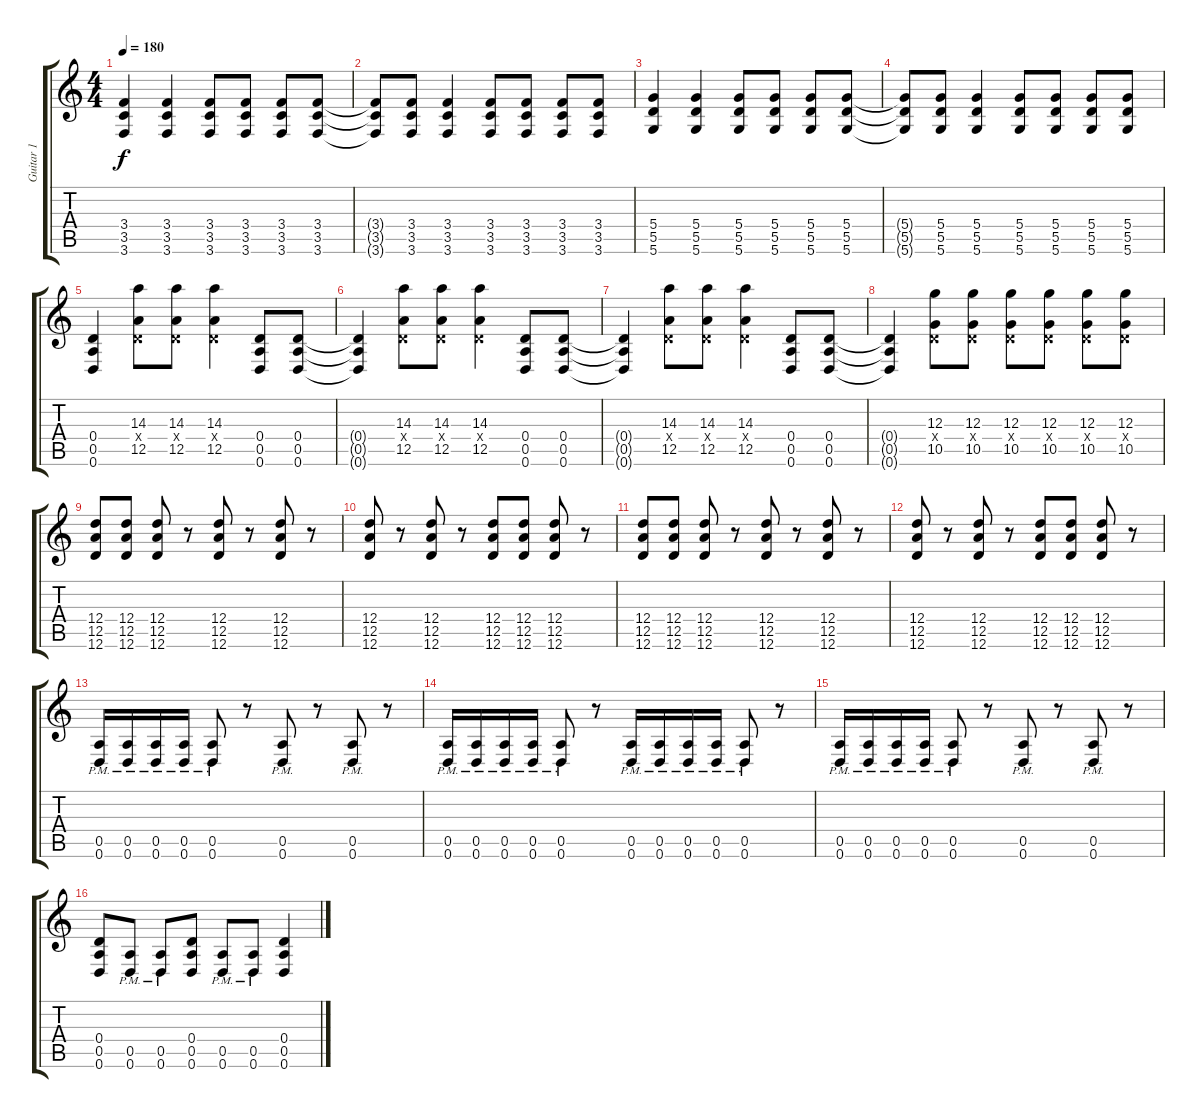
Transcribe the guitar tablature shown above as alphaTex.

\track ("Guitar 1" "Guitar 1") {instrument distortionguitar}
\staff {score tabs}
\tuning (E4 B3 G3 D3 A2 D2) {hide}
\ts (4 4)
\tempo 180
\clef g2
\ks c
(3.4 3.5 3.6).4{dy f} (3.4 3.5 3.6).4 (3.4 3.5 3.6).8 (3.4 3.5 3.6).8 (3.4 3.5 3.6).8 (3.4 3.5 3.6).8 |
(3.4{t} 3.5{t} 3.6{t}).8 (3.4 3.5 3.6).8 (3.4 3.5 3.6).4 (3.4 3.5 3.6).8 (3.4 3.5 3.6).8 (3.4 3.5 3.6).8 (3.4 3.5 3.6).8 |
(5.4 5.5 5.6).4 (5.4 5.5 5.6).4 (5.4 5.5 5.6).8 (5.4 5.5 5.6).8 (5.4 5.5 5.6).8 (5.4 5.5 5.6).8 |
(5.4{t} 5.5{t} 5.6{t}).8 (5.4 5.5 5.6).8 (5.4 5.5 5.6).4 (5.4 5.5 5.6).8 (5.4 5.5 5.6).8 (5.4 5.5 5.6).8 (5.4 5.5 5.6).8 |
(0.4 0.5 0.6).4 (14.3 0.4{x} 12.5).8 (14.3 0.4{x} 12.5).8 (14.3 0.4{x} 12.5).4 (0.4 0.5 0.6).8 (0.4 0.5 0.6).8 |
(0.4{t} 0.5{t} 0.6{t}).4 (14.3 0.4{x} 12.5).8 (14.3 0.4{x} 12.5).8 (14.3 0.4{x} 12.5).4 (0.4 0.5 0.6).8 (0.4 0.5 0.6).8 |
(0.4{t} 0.5{t} 0.6{t}).4 (14.3 0.4{x} 12.5).8 (14.3 0.4{x} 12.5).8 (14.3 0.4{x} 12.5).4 (0.4 0.5 0.6).8 (0.4 0.5 0.6).8 |
(0.4{t} 0.5{t} 0.6{t}).4 (12.3 0.4{x} 10.5).8 (12.3 0.4{x} 10.5).8 (12.3 0.4{x} 10.5).8 (12.3 0.4{x} 10.5).8 (12.3 0.4{x} 10.5).8 (12.3 0.4{x} 10.5).8 |
(12.4 12.5 12.6).8 (12.4 12.5 12.6).8 (12.4 12.5 12.6).8 r.8 (12.4 12.5 12.6).8 r.8 (12.4 12.5 12.6).8 r.8 |
(12.4 12.5 12.6).8 r.8 (12.4 12.5 12.6).8 r.8 (12.4 12.5 12.6).8 (12.4 12.5 12.6).8 (12.4 12.5 12.6).8 r.8 |
(12.4 12.5 12.6).8 (12.4 12.5 12.6).8 (12.4 12.5 12.6).8 r.8 (12.4 12.5 12.6).8 r.8 (12.4 12.5 12.6).8 r.8 |
(12.4 12.5 12.6).8 r.8 (12.4 12.5 12.6).8 r.8 (12.4 12.5 12.6).8 (12.4 12.5 12.6).8 (12.4 12.5 12.6).8 r.8 |
(0.5{pm} 0.6{pm}).16 (0.5{pm} 0.6{pm}).16 (0.5{pm} 0.6{pm}).16 (0.5{pm} 0.6{pm}).16 (0.5{pm} 0.6{pm}).8 r.8 (0.5{pm} 0.6{pm}).8 r.8 (0.5{pm} 0.6{pm}).8 r.8 |
(0.5{pm} 0.6{pm}).16 (0.5{pm} 0.6{pm}).16 (0.5{pm} 0.6{pm}).16 (0.5{pm} 0.6{pm}).16 (0.5{pm} 0.6{pm}).8 r.8 (0.5{pm} 0.6{pm}).16 (0.5{pm} 0.6{pm}).16 (0.5{pm} 0.6{pm}).16 (0.5{pm} 0.6{pm}).16 (0.5{pm} 0.6{pm}).8 r.8 |
(0.5{pm} 0.6{pm}).16 (0.5{pm} 0.6{pm}).16 (0.5{pm} 0.6{pm}).16 (0.5{pm} 0.6{pm}).16 (0.5{pm} 0.6{pm}).8 r.8 (0.5{pm} 0.6{pm}).8 r.8 (0.5{pm} 0.6{pm}).8 r.8 |
(0.4 0.5 0.6).8 (0.5{pm} 0.6{pm}).8 (0.5{pm} 0.6{pm}).8 (0.4 0.5 0.6).8 (0.5{pm} 0.6{pm}).8 (0.5{pm} 0.6{pm}).8 (0.4 0.5 0.6).4
